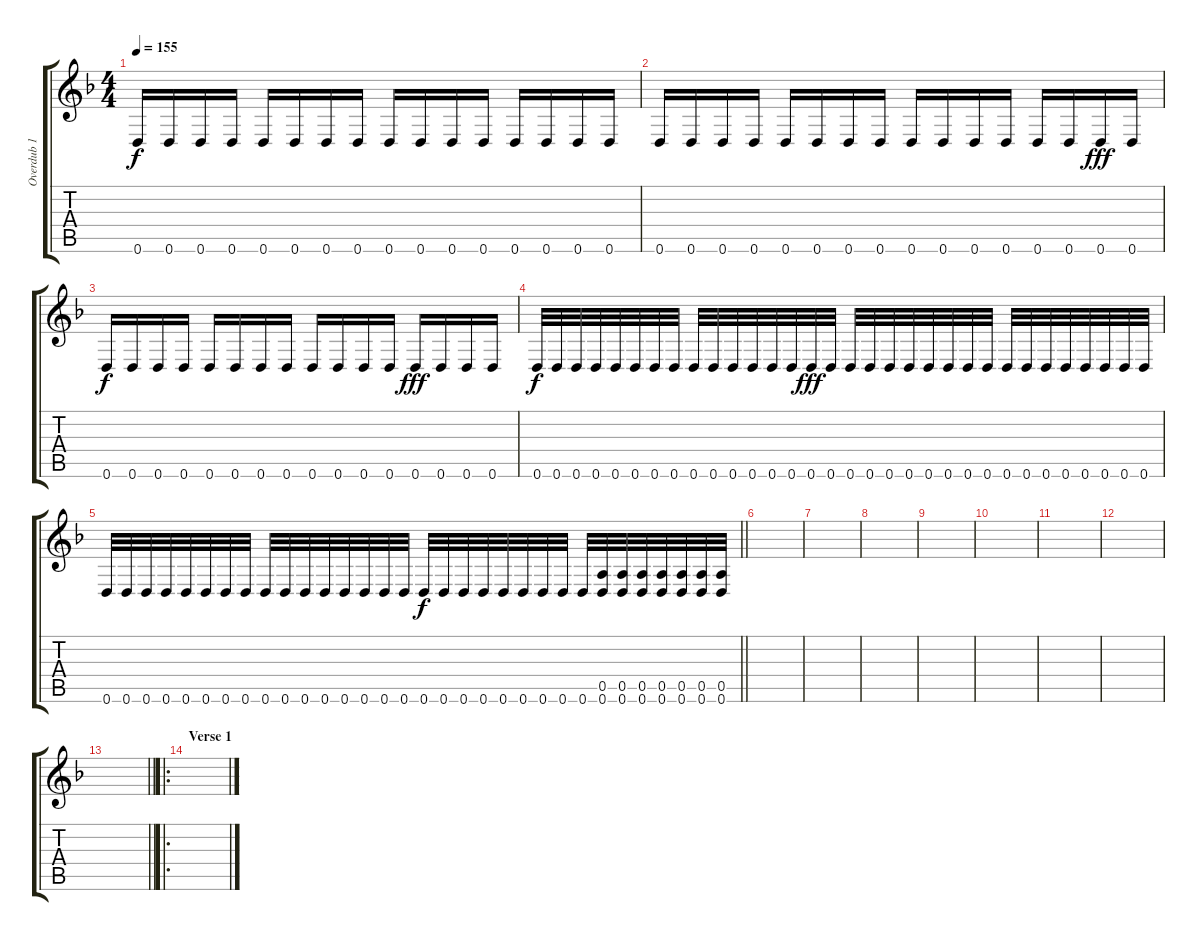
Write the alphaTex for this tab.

\track ("Overdub 1" "Overdub 1") {instrument distortionguitar}
\staff {score tabs}
\tuning (E4 B3 G3 D3 A2 D2) {hide}
\ts (4 4)
\tempo 155
\clef g2
\ks f
0.6.16{dy f} 0.6.16 0.6.16 0.6.16 0.6.16 0.6.16 0.6.16 0.6.16 0.6.16 0.6.16 0.6.16 0.6.16 0.6.16 0.6.16 0.6.16 0.6.16 |
0.6.16 0.6.16 0.6.16 0.6.16 0.6.16 0.6.16 0.6.16 0.6.16 0.6.16 0.6.16 0.6.16 0.6.16 0.6.16 0.6.16 0.6.16{dy fff} 0.6.16 |
0.6.16{dy f} 0.6.16 0.6.16 0.6.16 0.6.16 0.6.16 0.6.16 0.6.16 0.6.16 0.6.16 0.6.16 0.6.16 0.6.16{dy fff} 0.6.16 0.6.16 0.6.16 |
0.6.32{dy f} 0.6.32 0.6.32 0.6.32 0.6.32 0.6.32 0.6.32 0.6.32 0.6.32 0.6.32 0.6.32 0.6.32 0.6.32 0.6.32 0.6.32{dy fff} 0.6.32 0.6.32 0.6.32 0.6.32 0.6.32 0.6.32 0.6.32 0.6.32 0.6.32 0.6.32 0.6.32 0.6.32 0.6.32 0.6.32 0.6.32 0.6.32 0.6.32 |
\barLineRight lightlight
0.6.32 0.6.32 0.6.32 0.6.32 0.6.32 0.6.32 0.6.32 0.6.32 0.6.32 0.6.32 0.6.32 0.6.32 0.6.32 0.6.32 0.6.32 0.6.32 0.6.32{dy f} 0.6.32 0.6.32 0.6.32 0.6.32 0.6.32 0.6.32 0.6.32 0.6.32 (0.5 0.6).32 (0.5 0.6).32 (0.5 0.6).32 (0.5 0.6).32 (0.5 0.6).32 (0.5 0.6).32 (0.5 0.6).32 |
|
|
|
|
|
|
|
\barLineRight lightlight
|
\ro
\section ("" "Verse 1")
